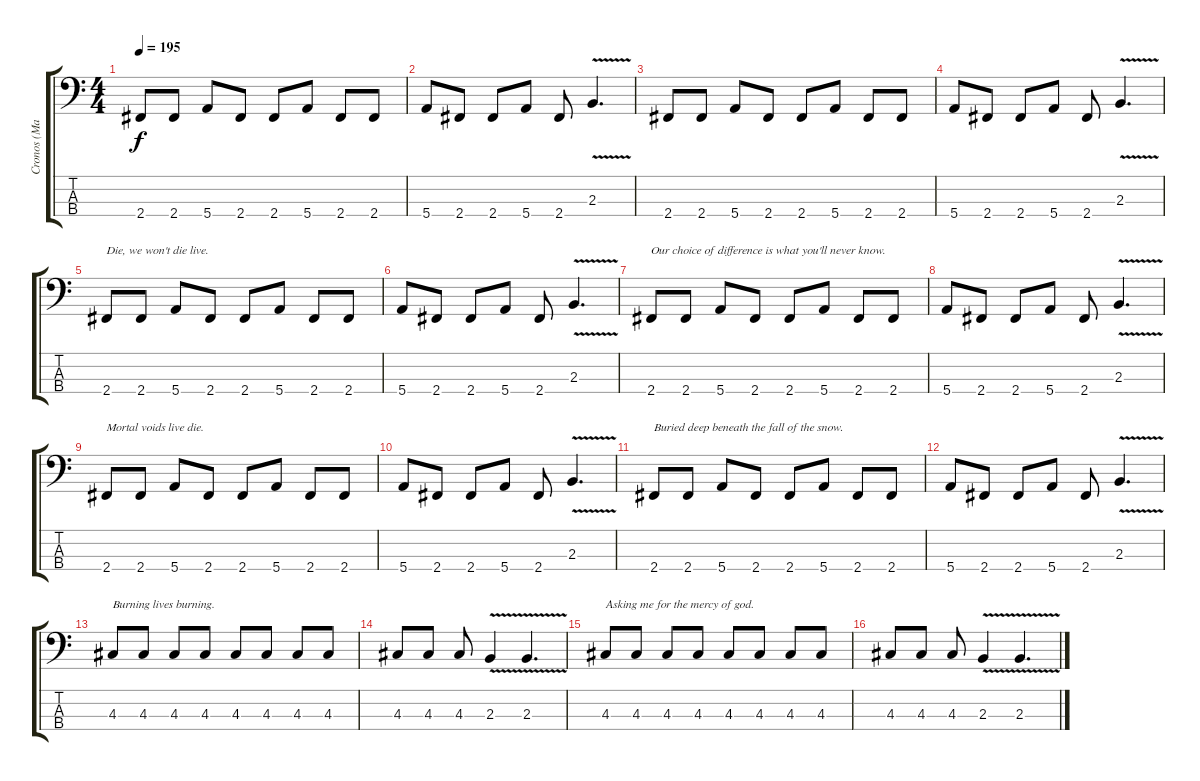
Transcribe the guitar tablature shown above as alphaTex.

\track ("Cronos (Matthew)" "Cronos (Ma") {instrument electricbasspick}
\staff {score tabs}
\tuning (G2 D2 A1 E1) {hide}
\ts (4 4)
\tempo 195
\clef f4
\ks c
2.4.8{dy f} 2.4.8 5.4.8 2.4.8 2.4.8 5.4.8 2.4.8 2.4.8 |
5.4.8 2.4.8 2.4.8 5.4.8 2.4.8 2.3{v}.4{d} |
2.4.8 2.4.8 5.4.8 2.4.8 2.4.8 5.4.8 2.4.8 2.4.8 |
5.4.8 2.4.8 2.4.8 5.4.8 2.4.8 2.3{v}.4{d} |
2.4.8{txt "Die, we won't die live."} 2.4.8 5.4.8 2.4.8 2.4.8 5.4.8 2.4.8 2.4.8 |
5.4.8 2.4.8 2.4.8 5.4.8 2.4.8 2.3{v}.4{d} |
2.4.8{txt "Our choice of difference is what you'll never know."} 2.4.8 5.4.8 2.4.8 2.4.8 5.4.8 2.4.8 2.4.8 |
5.4.8 2.4.8 2.4.8 5.4.8 2.4.8 2.3{v}.4{d} |
2.4.8{txt "Mortal voids live die."} 2.4.8 5.4.8 2.4.8 2.4.8 5.4.8 2.4.8 2.4.8 |
5.4.8 2.4.8 2.4.8 5.4.8 2.4.8 2.3{v}.4{d} |
2.4.8{txt "Buried deep beneath the fall of the snow."} 2.4.8 5.4.8 2.4.8 2.4.8 5.4.8 2.4.8 2.4.8 |
5.4.8 2.4.8 2.4.8 5.4.8 2.4.8 2.3{v}.4{d} |
4.3.8{txt "Burning lives burning."} 4.3.8 4.3.8 4.3.8 4.3.8 4.3.8 4.3.8 4.3.8 |
4.3.8 4.3.8 4.3.8 2.3{v}.4 2.3{v}.4{d} |
4.3.8{txt "Asking me for the mercy of god."} 4.3.8 4.3.8 4.3.8 4.3.8 4.3.8 4.3.8 4.3.8 |
4.3.8 4.3.8 4.3.8 2.3{v}.4 2.3{v}.4{d}
